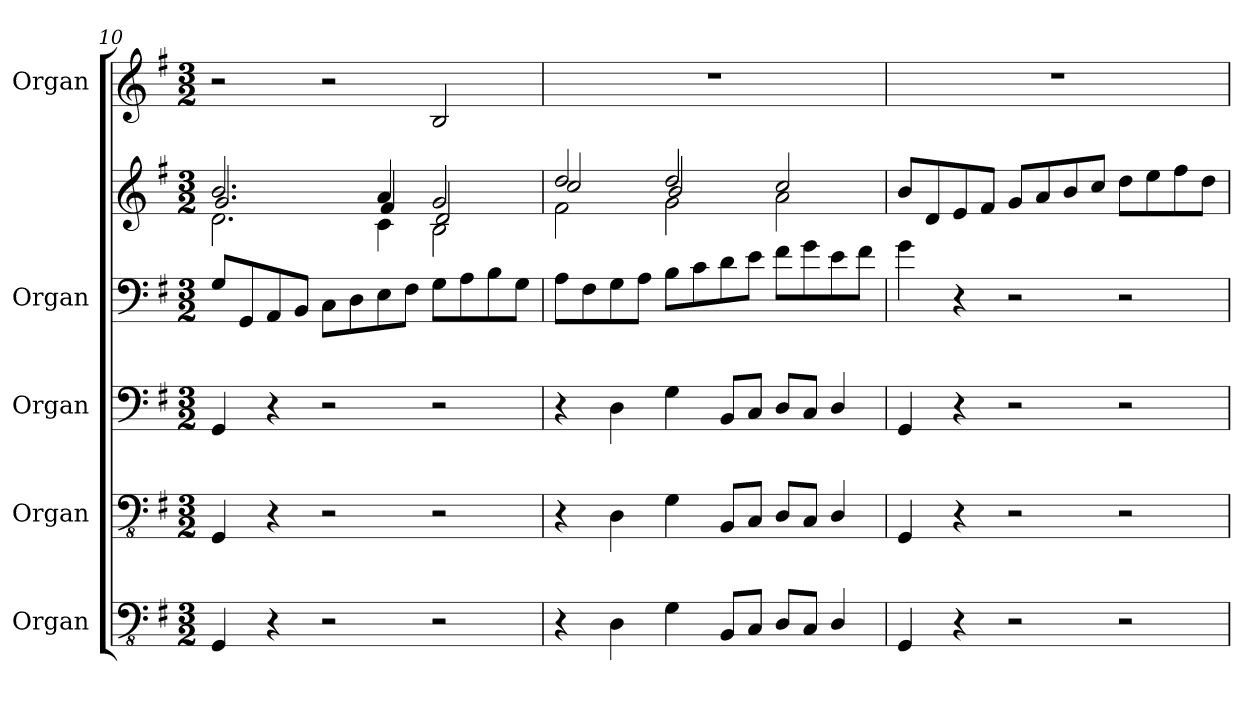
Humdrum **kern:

**kern	**kern	**kern	**kern	**kern	**kern
*part5	*part4	*part3	*part2	*part2	*part1
*staff6	*staff5	*staff4	*staff3	*staff2	*staff1
*I"Organ	*I"Organ	*I"Organ	*I"Organ	*	*I"Organ
!!LO:PB:g=z
*clefFv4	*clefFv4	*clefF4	*clefF4	*clefG2	*clefG2
*k[f#]	*k[f#]	*k[f#]	*k[f#]	*k[f#]	*k[f#]
*M3/2	*M3/2	*M3/2	*M3/2	*M3/2	*M3/2
=10	=10	=10	=10	=10	=10
*	*	*	*	*^	*
*	*	*	*	*	*^	*
4GGG/	4GGG/	4GG/	8G/L	2.b/	2.g/	2.d\	2r
.	.	.	8GG/	.	.	.	.
4r	4r	4r	8AA/	.	.	.	.
.	.	.	8BB/J	.	.	.	.
2r	2r	2r	8C\L	.	.	.	2r
.	.	.	8D\	.	.	.	.
.	.	.	8E\	4a/	4f#/	4c\	.
.	.	.	8F#\J	.	.	.	.
2r	2r	2r	8G\L	2g/	2d/	2B\	2B/
.	.	.	8A\	.	.	.	.
.	.	.	8B\	.	.	.	.
.	.	.	8G\J	.	.	.	.
=11	=11	=11	=11	=11	=11	=11	=11
4r	4r	4r	8A\L	2dd/	2cc/	2f#\	1.r
.	.	.	8F#\	.	.	.	.
4DD\	4DD\	4D\	8G\	.	.	.	.
.	.	.	8A\J	.	.	.	.
4GG\	4GG\	4G\	8B\L	2dd/	2b/	2g\	.
.	.	.	8c\	.	.	.	.
8BBB/L	8BBB/L	8BB/L	8d\	.	.	.	.
8CC/J	8CC/J	8C/J	8e\J	.	.	.	.
8DD/L	8DD/L	8D/L	8f#\L	2cc/	2a\	2ryy	.
8CC/J	8CC/J	8C/J	8g\	.	.	.	.
4DD/	4DD/	4D/	8e\	.	.	.	.
.	.	.	8f#\J	.	.	.	.
*	*	*	*	*v	*v	*v	*
=12	=12	=12	=12	=12	=12
4GGG/	4GGG/	4GG/	4g\	8b/L	1.r
.	.	.	.	8d/	.
4r	4r	4r	4r	8e/	.
.	.	.	.	8f#/J	.
2r	2r	2r	2r	8g/L	.
.	.	.	.	8a/	.
.	.	.	.	8b/	.
.	.	.	.	8cc/J	.
2r	2r	2r	2r	8dd\L	.
.	.	.	.	8ee\	.
.	.	.	.	8ff#\	.
.	.	.	.	8dd\J	.
=	=	=	=	=	=
*-	*-	*-	*-	*-	*-
